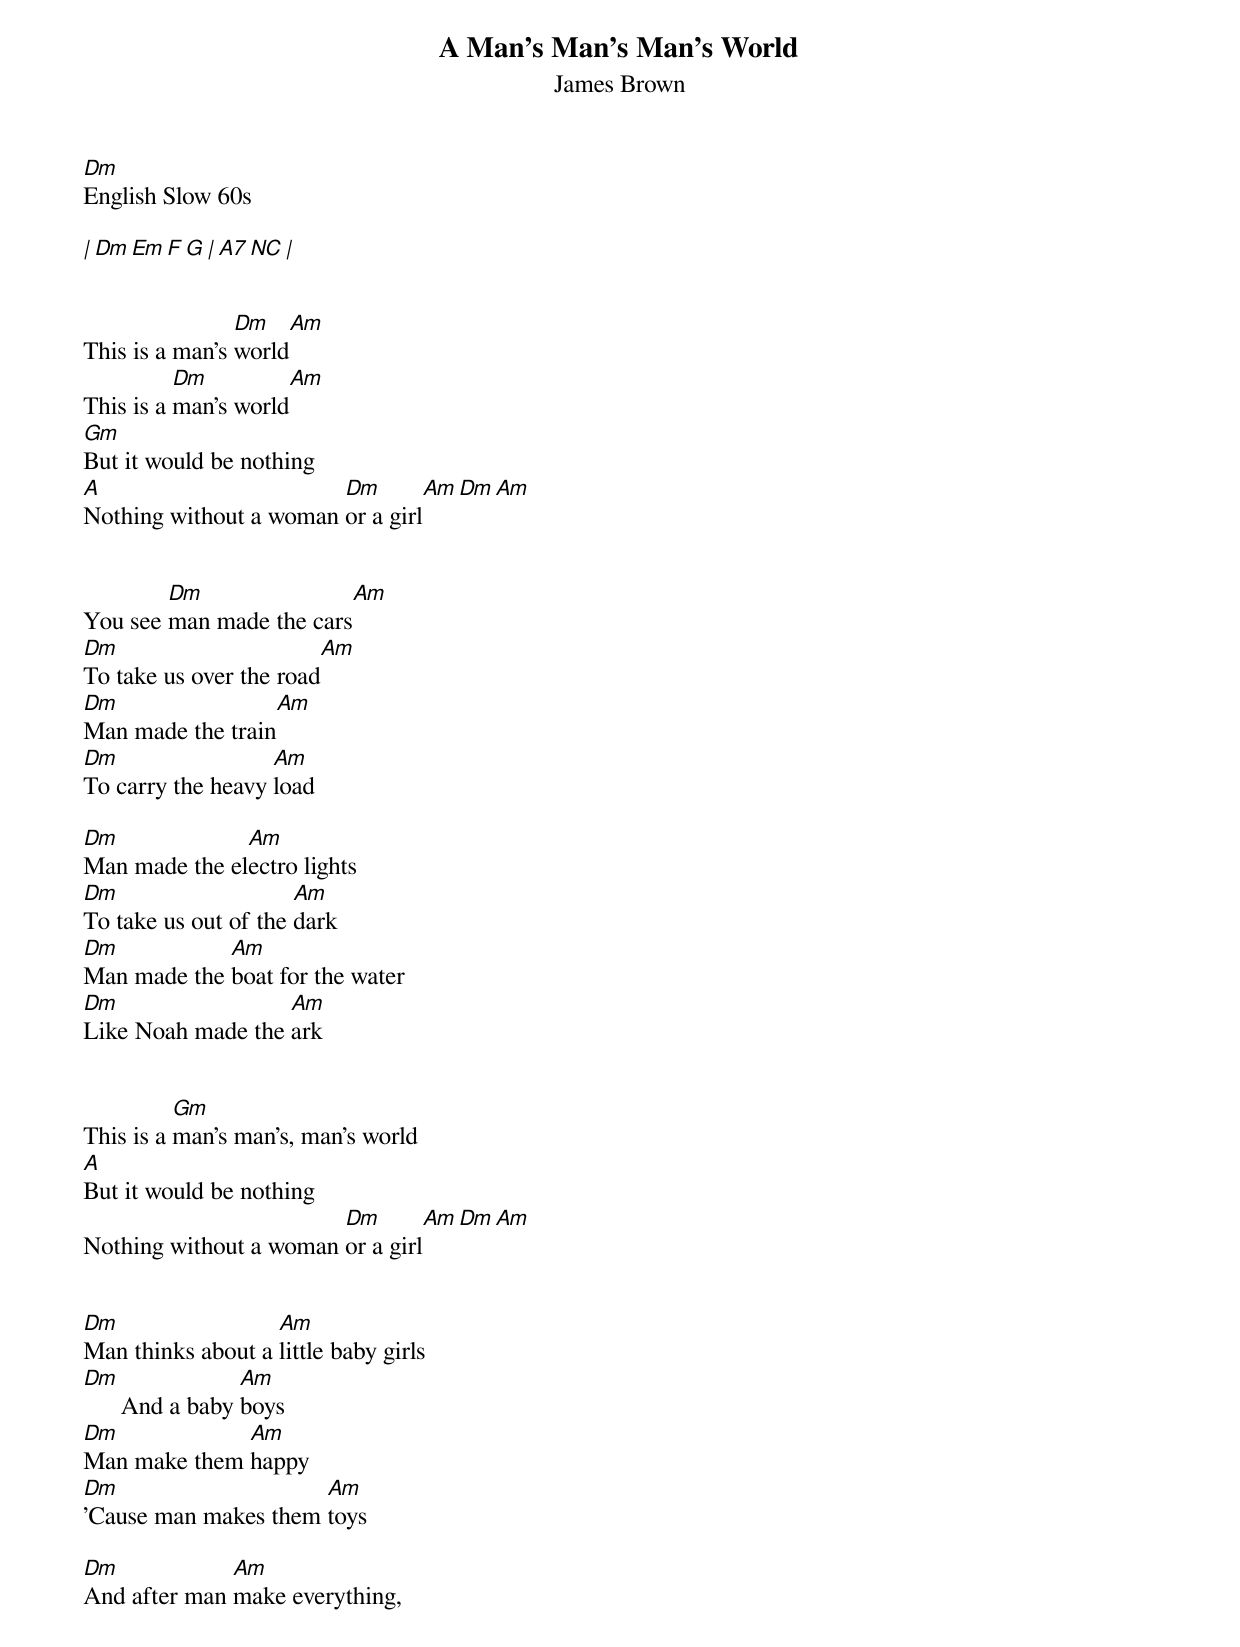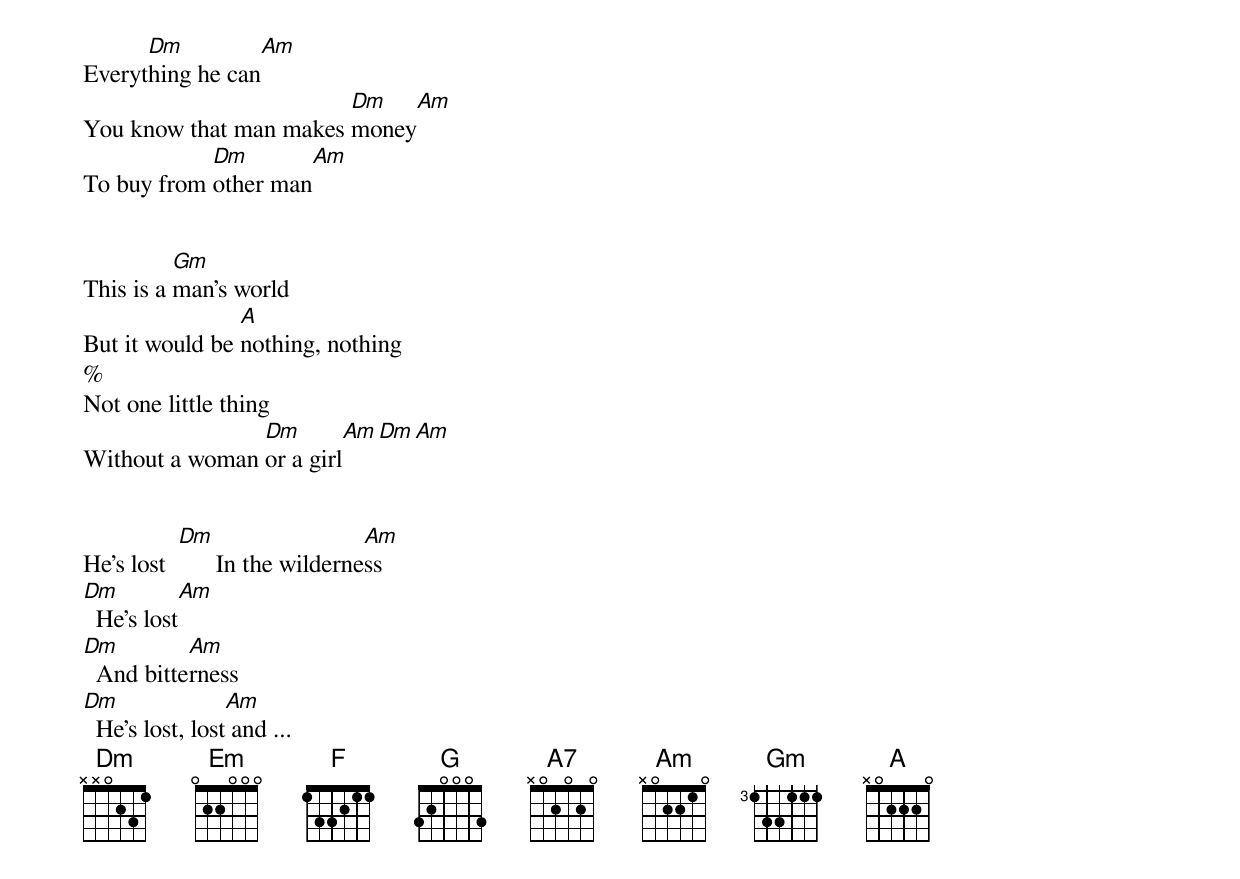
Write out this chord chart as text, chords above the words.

A Man's Man's Man's World
James Brown
Dm
English Slow 60s

| Dm  Em  F  G |  A7      NC |


                Dm    Am
This is a man's world
          Dm           Am
This is a man's world
Gm
But it would be nothing
A                       Dm       Am    Dm    Am
Nothing without a woman or a girl


        Dm                Am
You see man made the cars
Dm                      Am
To take us over the road
Dm                 Am
Man made the train
Dm                 Am
To carry the heavy load

Dm             Am
Man made the electro lights
Dm                    Am
To take us out of the dark
Dm           Am
Man made the boat for the water
Dm                 Am
Like Noah made the ark


          Gm
This is a man's man's, man's world
A
But it would be nothing
                        Dm        Am   Dm   Am
Nothing without a woman or a girl


Dm                 Am
Man thinks about a little baby girls
Dm               Am
      And a baby boys
Dm            Am
Man make them happy
Dm                    Am
'Cause man makes them toys

Dm            Am
And after man make everything,
      Dm            Am
Everything he can
                        Dm     Am
You know that man makes money
            Dm          Am
To buy from other man


          Gm
This is a man's world
                A
But it would be nothing, nothing
%
Not one little thing
                Dm        Am    Dm    Am
Without a woman or a girl


           Dm                   Am
He's lost        In the wilderness
Dm         Am
  He's lost
Dm         Am
  And bitterness
Dm               Am
  He's lost, lost and ...
